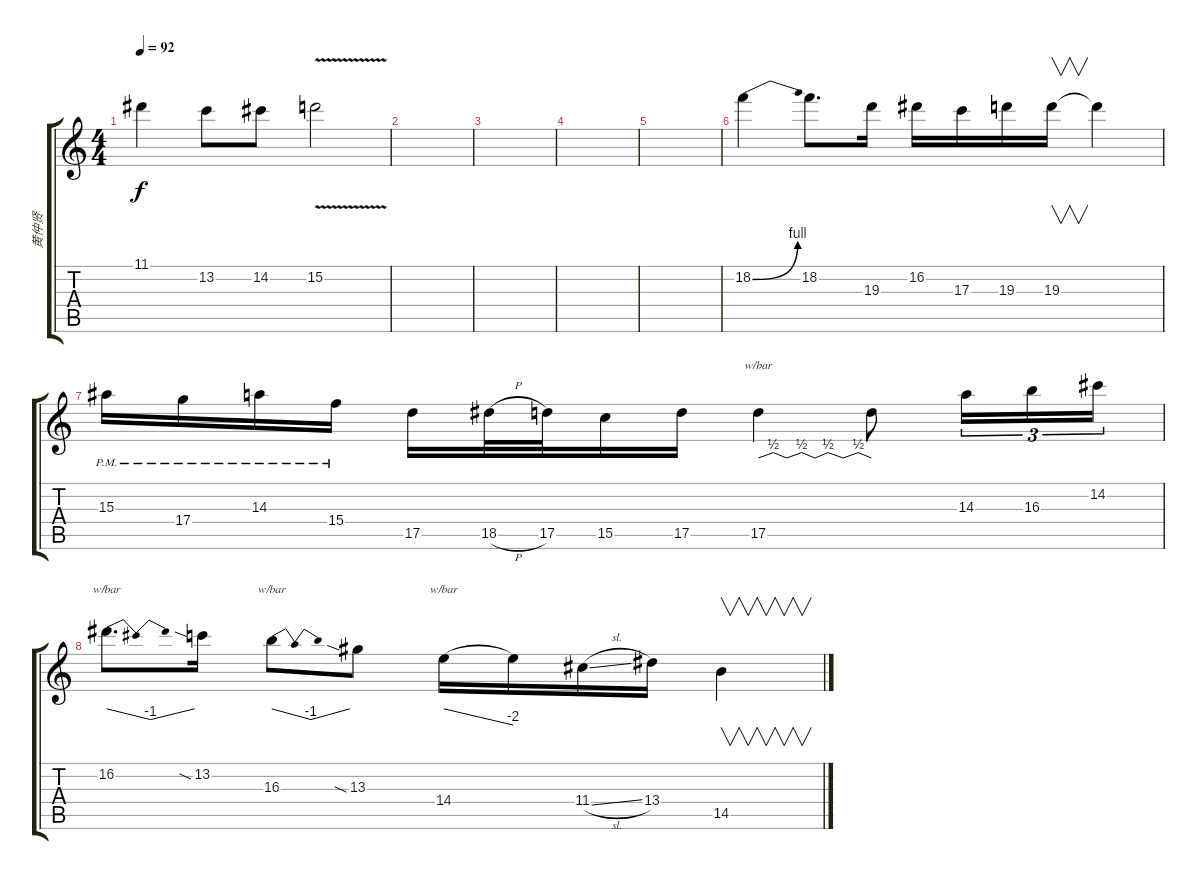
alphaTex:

\track ("黄仲贤" "黄仲贤") {instrument overdrivenguitar}
\staff {score tabs}
\tuning (E4 B3 G3 D3 A2 E2) {hide}
\ts (4 4)
\tempo 92
\clef g2
\ks c
11.1.4{dy f} 13.2.8 14.2.8 15.2{v}.2 |
|
|
|
|
18.2{be (bend 0 0 60 4)}.4{volume 16 balance 8} 18.2.8{d} 19.3.16 16.2.16 17.3.16 19.3.16 19.3.16{v} 19.3{t}.4 |
15.3{pm}.16 17.4{pm}.16 14.3{pm}.16 15.4{pm}.16 17.5.16 18.5{h}.32 17.5.32 15.5.16 17.5.16 17.5.4{tbe (custom default 0 0 8 2 15 0 23 2 30 0 37 2 45 0 53 2 60 0)} 17.5{t}.8 14.3.16{tu (3 2)} 16.3.16{tu (3 2)} 14.2.16{tu (3 2)} |
16.2.8{d tbe (dip default 0 0 30 -4 60 0)} 13.2{sia}.16 16.3.8{tbe (dip default 0 0 30 -4 60 0)} 13.3{sia}.8 14.4.16{tbe (dive default 0 0 60 -8)} 14.4{t}.16 11.4{sl}.16 13.4.16 14.5.4{v}
